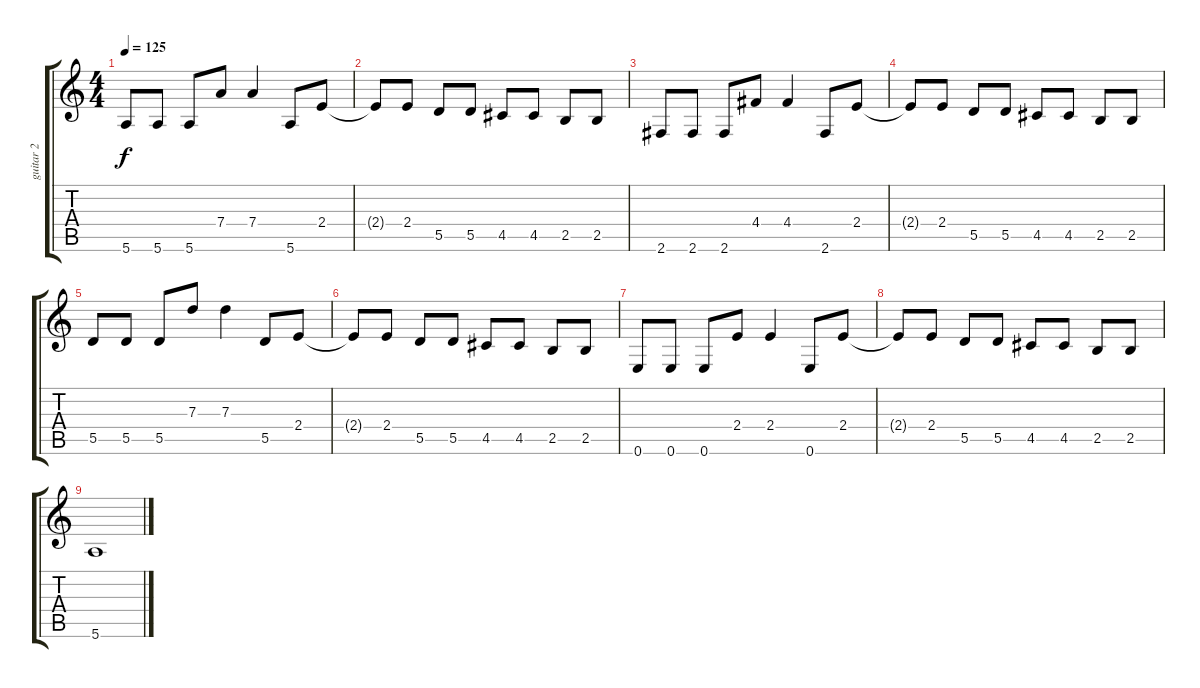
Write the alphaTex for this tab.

\track ("guitar 2" "guitar 2") {instrument electricguitarclean}
\staff {score tabs}
\tuning (E4 B3 G3 D3 A2 E2) {hide}
\ts (4 4)
\tempo 125
\clef g2
\ks c
5.6.8{dy f} 5.6.8 5.6.8 7.4.8 7.4.4 5.6.8 2.4.8 |
2.4{t}.8 2.4.8 5.5.8 5.5.8 4.5.8 4.5.8 2.5.8 2.5.8 |
2.6.8 2.6.8 2.6.8 4.4.8 4.4.4 2.6.8 2.4.8 |
2.4{t}.8 2.4.8 5.5.8 5.5.8 4.5.8 4.5.8 2.5.8 2.5.8 |
5.5.8 5.5.8 5.5.8 7.3.8 7.3.4 5.5.8 2.4.8 |
2.4{t}.8 2.4.8 5.5.8 5.5.8 4.5.8 4.5.8 2.5.8 2.5.8 |
0.6.8 0.6.8 0.6.8 2.4.8 2.4.4 0.6.8 2.4.8 |
2.4{t}.8 2.4.8 5.5.8 5.5.8 4.5.8 4.5.8 2.5.8 2.5.8 |
5.6.1
